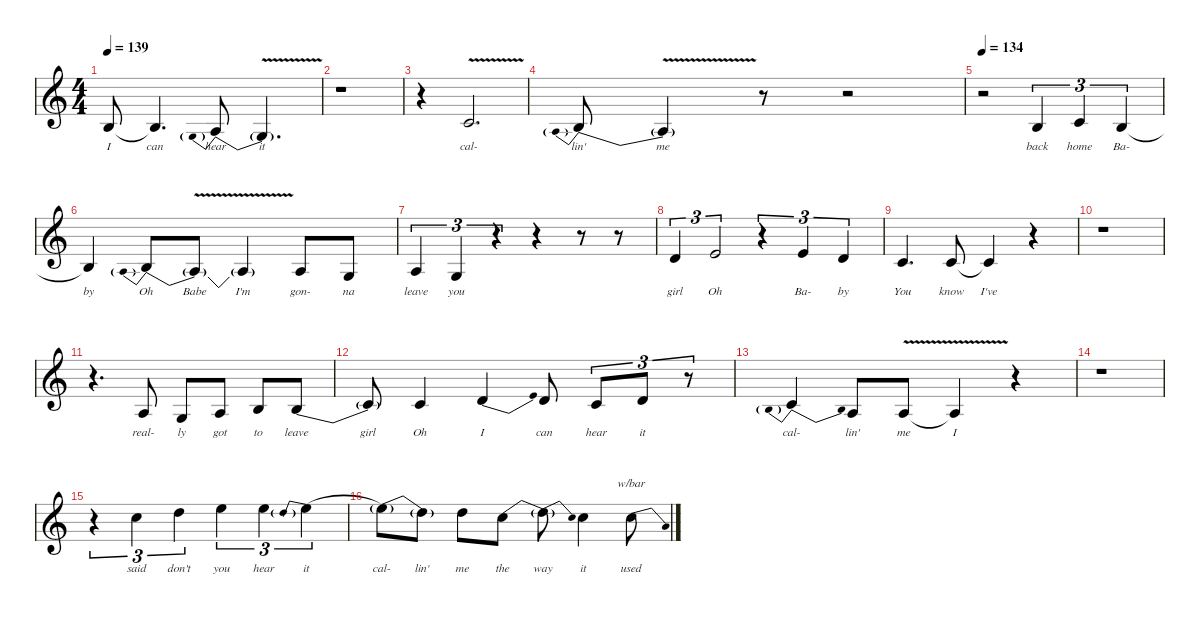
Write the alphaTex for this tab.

\defaultSystemsLayout 4
\hideDynamics
\bracketExtendMode nobrackets
\singleTrackTrackNamePolicy hidden
\multiTrackTrackNamePolicy hidden
\firstSystemTrackNameMode fullname
\firstSystemTrackNameOrientation horizontal
\otherSystemsTrackNameOrientation horizontal
\track ("Robert Plant" "led.synth.") {instrument lead2sawtooth}
\staff {score}
\tuning (E4 B3 G3 D3 A2 E2)
\ts (4 4)
\tempo 139
\clef g2
\ks aminor
0.2.8{lyrics (0 "I") lyrics (1 "") lyrics (2 "") lyrics (3 "") lyrics (4 "") dy mf beam Up} 0.2{t}.4{d lyrics (0 "can") lyrics (1 "") lyrics (2 "") lyrics (3 "") lyrics (4 "") dy f beam Up} 5.4{be (prebendrelease 0 4 60 0)}.8{lyrics (0 "hear") lyrics (1 "") lyrics (2 "") lyrics (3 "") lyrics (4 "") dy mf beam Up} 5.4{v t}.4{d lyrics (0 "it") lyrics (1 "") lyrics (2 "") lyrics (3 "") lyrics (4 "") dy f beam Up} |
r.1{beam Down} |
r.4{beam Down} 1.2{v}.2{d lyrics (0 "cal-") lyrics (1 "") lyrics (2 "") lyrics (3 "") lyrics (4 "") dy mf beam Up} |
7.4{be (prebendrelease 0 4 60 0)}.8{lyrics (0 "lin'") lyrics (1 "") lyrics (2 "") lyrics (3 "") lyrics (4 "") beam Up} 7.4{v t}.4{lyrics (0 "me") lyrics (1 "") lyrics (2 "") lyrics (3 "") lyrics (4 "") dy f beam Up} r.8{beam Up} r.2{beam Up} |
\tempo 134
r.2{beam Down} 0.2.4{tu (3 2) lyrics (0 "back") lyrics (1 "") lyrics (2 "") lyrics (3 "") lyrics (4 "") dy mf beam Up} 1.2.4{tu (3 2) lyrics (0 "home") lyrics (1 "") lyrics (2 "") lyrics (3 "") lyrics (4 "") beam Up} 0.2.4{tu (3 2) lyrics (0 "Ba-") lyrics (1 "") lyrics (2 "") lyrics (3 "") lyrics (4 "") beam Up} |
0.2{t}.4{lyrics (0 "by") lyrics (1 "") lyrics (2 "") lyrics (3 "") lyrics (4 "") dy f beam Up} 7.4{be (prebendrelease 0 4 60 0)}.8{lyrics (0 "Oh") lyrics (1 "") lyrics (2 "") lyrics (3 "") lyrics (4 "") dy mf beam Up} 7.4{v t}.8{lyrics (0 "Babe") lyrics (1 "") lyrics (2 "") lyrics (3 "") lyrics (4 "") dy f beam Up} 7.4{v t}.4{lyrics (0 "I'm") lyrics (1 "") lyrics (2 "") lyrics (3 "") lyrics (4 "") beam Up} 2.3.8{lyrics (0 "gon-") lyrics (1 "") lyrics (2 "") lyrics (3 "") lyrics (4 "") dy mf beam Up} 0.3.8{lyrics (0 "na") lyrics (1 "") lyrics (2 "") lyrics (3 "") lyrics (4 "") beam Up} |
2.3.4{tu (3 2) lyrics (0 "leave") lyrics (1 "") lyrics (2 "") lyrics (3 "") lyrics (4 "") beam Up} 0.3.4{tu (3 2) lyrics (0 "you") lyrics (1 "") lyrics (2 "") lyrics (3 "") lyrics (4 "") beam Up} r.4{tu (3 2) beam Up} r.4{beam Up} r.8{beam Up} r.8{beam Up} |
3.2.4{tu (3 2) lyrics (0 "girl") lyrics (1 "") lyrics (2 "") lyrics (3 "") lyrics (4 "") dy f beam Up} 0.1.2{tu (3 2) lyrics (0 "Oh") lyrics (1 "") lyrics (2 "") lyrics (3 "") lyrics (4 "") beam Up} r.4{tu (3 2) beam Up} 0.1.4{tu (3 2) lyrics (0 "Ba-") lyrics (1 "") lyrics (2 "") lyrics (3 "") lyrics (4 "") beam Up} 3.2.4{tu (3 2) lyrics (0 "by") lyrics (1 "") lyrics (2 "") lyrics (3 "") lyrics (4 "") beam Up} |
1.2.4{d lyrics (0 "You") lyrics (1 "") lyrics (2 "") lyrics (3 "") lyrics (4 "") beam Up} 1.2.8{lyrics (0 "know") lyrics (1 "") lyrics (2 "") lyrics (3 "") lyrics (4 "") beam Up} 1.2{t}.4{lyrics (0 "I've") lyrics (1 "") lyrics (2 "") lyrics (3 "") lyrics (4 "") beam Up} r.4{beam Up} |
r.1{beam Down} |
r.4{d beam Down} 2.3.8{lyrics (0 "real-") lyrics (1 "") lyrics (2 "") lyrics (3 "") lyrics (4 "") beam Up} 0.3.8{lyrics (0 "ly") lyrics (1 "") lyrics (2 "") lyrics (3 "") lyrics (4 "") beam Up} 2.3.8{lyrics (0 "got") lyrics (1 "") lyrics (2 "") lyrics (3 "") lyrics (4 "") beam Up} 0.2.8{lyrics (0 "to") lyrics (1 "") lyrics (2 "") lyrics (3 "") lyrics (4 "") beam Up} 4.3{be (bend 0 0 60 2)}.8{lyrics (0 "leave") lyrics (1 "") lyrics (2 "") lyrics (3 "") lyrics (4 "") beam Up} |
4.3{be (hold 0 2 60 2) t}.8{lyrics (0 "girl") lyrics (1 "") lyrics (2 "") lyrics (3 "") lyrics (4 "") beam Up} 1.2.4{lyrics (0 "Oh") lyrics (1 "") lyrics (2 "") lyrics (3 "") lyrics (4 "") beam Up} 3.2{be (bend 0 0 22.999999199999998 4)}.4{lyrics (0 "I") lyrics (1 "") lyrics (2 "") lyrics (3 "") lyrics (4 "") beam Up} 3.2.8{lyrics (0 "can") lyrics (1 "") lyrics (2 "") lyrics (3 "") lyrics (4 "") beam Up} 1.2.8{tu (3 2) lyrics (0 "hear") lyrics (1 "") lyrics (2 "") lyrics (3 "") lyrics (4 "") beam Up} 3.2.8{tu (3 2) lyrics (0 "it") lyrics (1 "") lyrics (2 "") lyrics (3 "") lyrics (4 "") beam Up} r.8{tu (3 2) beam Up} |
0.2{be (prebendrelease 0 2 30 0)}.4{lyrics (0 "cal-") lyrics (1 "") lyrics (2 "") lyrics (3 "") lyrics (4 "") beam Up} 2.3.8{lyrics (0 "lin'") lyrics (1 "") lyrics (2 "") lyrics (3 "") lyrics (4 "") beam Up} 2.3{v}.8{lyrics (0 "me") lyrics (1 "") lyrics (2 "") lyrics (3 "") lyrics (4 "") beam Up} 2.3{v t}.4{lyrics (0 "I") lyrics (1 "") lyrics (2 "") lyrics (3 "") lyrics (4 "") beam Up} r.4{beam Up} |
r.1{beam Down} |
r.4{tu (3 2) beam Down} 8.1.4{tu (3 2) lyrics (0 "said") lyrics (1 "") lyrics (2 "") lyrics (3 "") lyrics (4 "") dy ff beam Down} 10.1.4{tu (3 2) lyrics (0 "don't") lyrics (1 "") lyrics (2 "") lyrics (3 "") lyrics (4 "") beam Down} 12.1.4{tu (3 2) lyrics (0 "you") lyrics (1 "") lyrics (2 "") lyrics (3 "") lyrics (4 "") beam Down} 12.1.4{tu (3 2) lyrics (0 "hear") lyrics (1 "") lyrics (2 "") lyrics (3 "") lyrics (4 "") beam Down} 10.1{be (prebend 0 4 60 4)}.4{tu (3 2) lyrics (0 "it") lyrics (1 "") lyrics (2 "") lyrics (3 "") lyrics (4 "") beam Down} |
10.1{be (release 0 4 60 0) t}.8{lyrics (0 "cal-") lyrics (1 "") lyrics (2 "") lyrics (3 "") lyrics (4 "") beam Down} 10.1{be (hold 0 0 60 0) t}.8{lyrics (0 "lin'") lyrics (1 "") lyrics (2 "") lyrics (3 "") lyrics (4 "") beam Down} 10.1.8{lyrics (0 "me") lyrics (1 "") lyrics (2 "") lyrics (3 "") lyrics (4 "") beam Down} 8.1{be (bend 0 0 60 4)}.8{lyrics (0 "the") lyrics (1 "") lyrics (2 "") lyrics (3 "") lyrics (4 "") beam Down} 8.1{be (release 0 4 60 0) t}.8{lyrics (0 "way") lyrics (1 "") lyrics (2 "") lyrics (3 "") lyrics (4 "") beam Down} 8.1.4{lyrics (0 "it") lyrics (1 "") lyrics (2 "") lyrics (3 "") lyrics (4 "") beam Down} 8.1.8{tbe (dive default 0 0 60 -6) lyrics (0 "used") lyrics (1 "") lyrics (2 "") lyrics (3 "") lyrics (4 "") beam Down}
